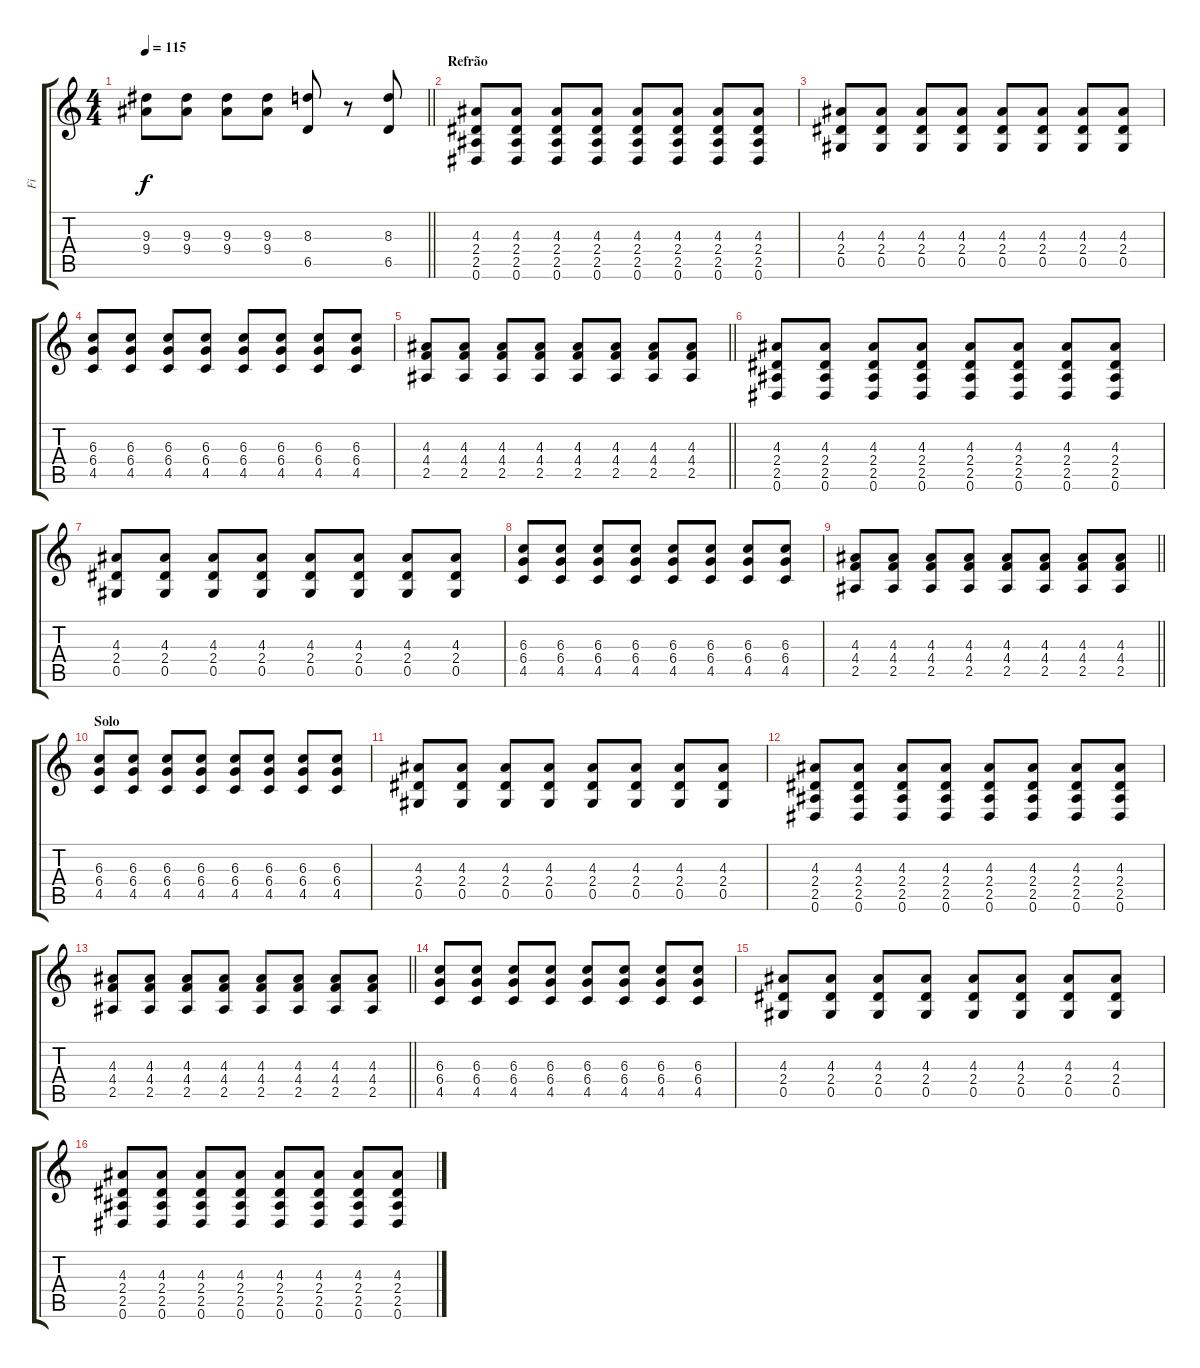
\track ("Fi" "Fi") {instrument distortionguitar}
\staff {score tabs}
\tuning (Eb4 Bb3 Gb3 Db3 Ab2 Eb2) {hide}
\ts (4 4)
\tempo 115
\clef g2
\barLineRight lightlight
\ks c
(9.3 9.4).8{dy f} (9.3 9.4).8 (9.3 9.4).8 (9.3 9.4).8 (8.3 6.5).8 r.8 (8.3 6.5).8 |
\section ("" "Refrão")
(4.3 2.4 2.5 0.6).8 (4.3 2.4 2.5 0.6).8 (4.3 2.4 2.5 0.6).8 (4.3 2.4 2.5 0.6).8 (4.3 2.4 2.5 0.6).8 (4.3 2.4 2.5 0.6).8 (4.3 2.4 2.5 0.6).8 (4.3 2.4 2.5 0.6).8 |
(4.3 2.4 0.5).8 (4.3 2.4 0.5).8 (4.3 2.4 0.5).8 (4.3 2.4 0.5).8 (4.3 2.4 0.5).8 (4.3 2.4 0.5).8 (4.3 2.4 0.5).8 (4.3 2.4 0.5).8 |
(6.3 6.4 4.5).8 (6.3 6.4 4.5).8 (6.3 6.4 4.5).8 (6.3 6.4 4.5).8 (6.3 6.4 4.5).8 (6.3 6.4 4.5).8 (6.3 6.4 4.5).8 (6.3 6.4 4.5).8 |
\barLineRight lightlight
(4.3 4.4 2.5).8 (4.3 4.4 2.5).8 (4.3 4.4 2.5).8 (4.3 4.4 2.5).8 (4.3 4.4 2.5).8 (4.3 4.4 2.5).8 (4.3 4.4 2.5).8 (4.3 4.4 2.5).8 |
(4.3 2.4 2.5 0.6).8 (4.3 2.4 2.5 0.6).8 (4.3 2.4 2.5 0.6).8 (4.3 2.4 2.5 0.6).8 (4.3 2.4 2.5 0.6).8 (4.3 2.4 2.5 0.6).8 (4.3 2.4 2.5 0.6).8 (4.3 2.4 2.5 0.6).8 |
(4.3 2.4 0.5).8 (4.3 2.4 0.5).8 (4.3 2.4 0.5).8 (4.3 2.4 0.5).8 (4.3 2.4 0.5).8 (4.3 2.4 0.5).8 (4.3 2.4 0.5).8 (4.3 2.4 0.5).8 |
(6.3 6.4 4.5).8 (6.3 6.4 4.5).8 (6.3 6.4 4.5).8 (6.3 6.4 4.5).8 (6.3 6.4 4.5).8 (6.3 6.4 4.5).8 (6.3 6.4 4.5).8 (6.3 6.4 4.5).8 |
\barLineRight lightlight
(4.3 4.4 2.5).8 (4.3 4.4 2.5).8 (4.3 4.4 2.5).8 (4.3 4.4 2.5).8 (4.3 4.4 2.5).8 (4.3 4.4 2.5).8 (4.3 4.4 2.5).8 (4.3 4.4 2.5).8 |
\section ("" "Solo")
(6.3 6.4 4.5).8 (6.3 6.4 4.5).8 (6.3 6.4 4.5).8 (6.3 6.4 4.5).8 (6.3 6.4 4.5).8 (6.3 6.4 4.5).8 (6.3 6.4 4.5).8 (6.3 6.4 4.5).8 |
(4.3 2.4 0.5).8 (4.3 2.4 0.5).8 (4.3 2.4 0.5).8 (4.3 2.4 0.5).8 (4.3 2.4 0.5).8 (4.3 2.4 0.5).8 (4.3 2.4 0.5).8 (4.3 2.4 0.5).8 |
(4.3 2.4 2.5 0.6).8 (4.3 2.4 2.5 0.6).8 (4.3 2.4 2.5 0.6).8 (4.3 2.4 2.5 0.6).8 (4.3 2.4 2.5 0.6).8 (4.3 2.4 2.5 0.6).8 (4.3 2.4 2.5 0.6).8 (4.3 2.4 2.5 0.6).8 |
\barLineRight lightlight
(4.3 4.4 2.5).8 (4.3 4.4 2.5).8 (4.3 4.4 2.5).8 (4.3 4.4 2.5).8 (4.3 4.4 2.5).8 (4.3 4.4 2.5).8 (4.3 4.4 2.5).8 (4.3 4.4 2.5).8 |
(6.3 6.4 4.5).8 (6.3 6.4 4.5).8 (6.3 6.4 4.5).8 (6.3 6.4 4.5).8 (6.3 6.4 4.5).8 (6.3 6.4 4.5).8 (6.3 6.4 4.5).8 (6.3 6.4 4.5).8 |
(4.3 2.4 0.5).8 (4.3 2.4 0.5).8 (4.3 2.4 0.5).8 (4.3 2.4 0.5).8 (4.3 2.4 0.5).8 (4.3 2.4 0.5).8 (4.3 2.4 0.5).8 (4.3 2.4 0.5).8 |
(4.3 2.4 2.5 0.6).8 (4.3 2.4 2.5 0.6).8 (4.3 2.4 2.5 0.6).8 (4.3 2.4 2.5 0.6).8 (4.3 2.4 2.5 0.6).8 (4.3 2.4 2.5 0.6).8 (4.3 2.4 2.5 0.6).8 (4.3 2.4 2.5 0.6).8
